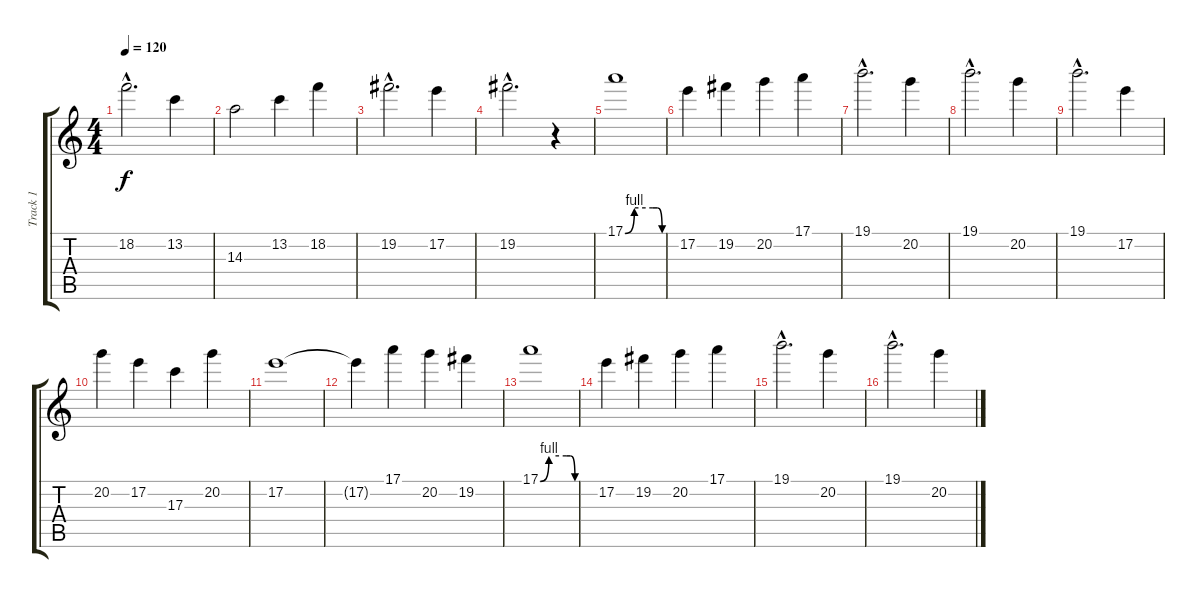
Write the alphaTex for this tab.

\track ("Track 1" "Track 1") {instrument distortionguitar}
\staff {score tabs}
\tuning (E4 B3 G3 D3 A2 E2) {hide}
\ts (4 4)
\tempo 120
\clef g2
\ks c
18.2{hac}.2{d dy f} 13.2.4 |
14.3.2 13.2.4 18.2.4 |
19.2{hac}.2{d} 17.2.4 |
19.2{hac}.2{d} r.4 |
17.1{be (custom 0 0 15 4 45 4 52 4 60 0)}.1 |
17.2.4 19.2.4 20.2.4 17.1.4 |
19.1{hac}.2{d} 20.2.4 |
19.1{hac}.2{d} 20.2.4 |
19.1{hac}.2{d} 17.2.4 |
20.2.4 17.2.4 17.3.4 20.2.4 |
17.2.1 |
17.2{t}.4 17.1.4 20.2.4 19.2.4 |
17.1{be (custom 0 0 15 4 45 4 52 4 60 0)}.1 |
17.2.4 19.2.4 20.2.4 17.1.4 |
19.1{hac}.2{d} 20.2.4 |
19.1{hac}.2{d} 20.2.4
